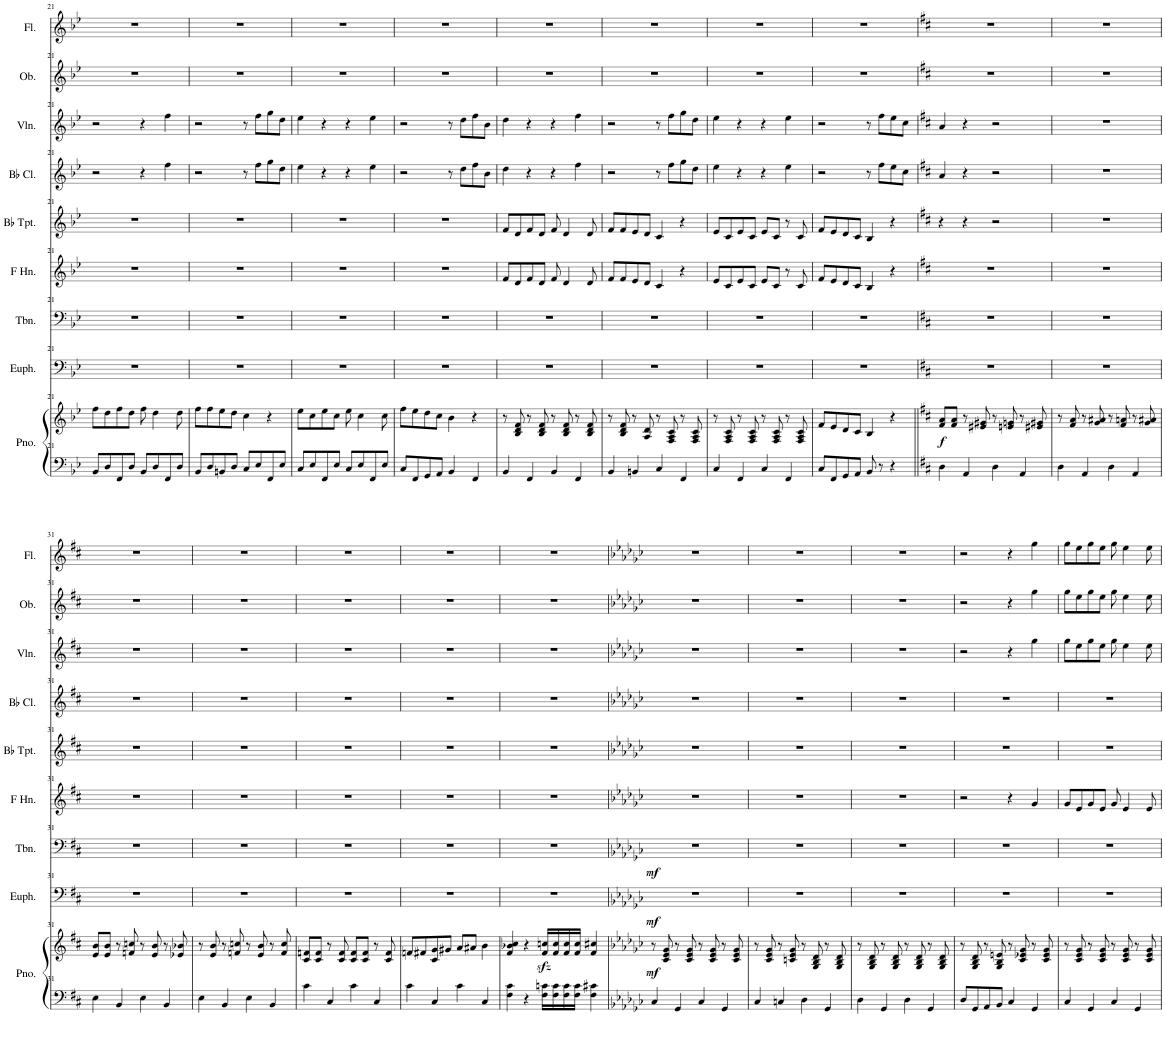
**kern	**kern	**dynam	**kern	**dynam	**kern	**dynam	**kern	**kern	**kern	**kern	**kern	**kern
*part9	*part9	*part9	*part8	*part8	*part7	*part7	*part6	*part5	*part4	*part3	*part2	*part1
*staff10	*staff9	*staff9/10	*staff8	*staff8	*staff7	*staff7	*staff6	*staff5	*staff4	*staff3	*staff2	*staff1
*I"Piano	*	*	*I"Euphonium	*	*I"Trombone	*	*I"Horn in F	*I"Bb Trumpet	*I"Bb Clarinet	*I"Violin	*I"Oboe	*I"Flute
*I'Pno.	*	*	*I'Euph.	*	*I'Tbn.	*	*	*I'Bb Tpt.	*I'Bb Cl.	*I'Vln.	*I'Ob.	*I'Fl.
!!LO:PB:g=z
*clefF4	*clefG2	*	*clefF4	*	*clefF4	*	*clefG2	*clefG2	*clefG2	*clefG2	*clefG2	*clefG2
*	*	*	*	*	*	*	*ITrd4c7	*ITrd1c2	*ITrd1c2	*	*	*
*k[b-e-]	*k[b-e-]	*	*k[b-e-]	*	*k[b-e-]	*	*k[b-e-]	*k[b-e-]	*k[b-e-]	*k[b-e-]	*k[b-e-]	*k[b-e-]
*M4/4	*M4/4	*	*M4/4	*	*M4/4	*	*M4/4	*M4/4	*M4/4	*M4/4	*M4/4	*M4/4
=21	=21	=21	=21	=21	=21	=21	=21	=21	=21	=21	=21	=21
8BB-/L	8ff\L	.	1r	.	1r	.	1r	1r	2r	2r	1r	1r
8D/	8dd\	.	.	.	.	.	.	.	.	.	.	.
8FF/	8ff\	.	.	.	.	.	.	.	.	.	.	.
8D/J	8dd\J	.	.	.	.	.	.	.	.	.	.	.
8BB-/L	8ff\	.	.	.	.	.	.	.	4r	4r	.	.
8D/	4dd\	.	.	.	.	.	.	.	.	.	.	.
8FF/	.	.	.	.	.	.	.	.	4ff\	4ff\	.	.
8D/J	8dd\	.	.	.	.	.	.	.	.	.	.	.
=22	=22	=22	=22	=22	=22	=22	=22	=22	=22	=22	=22	=22
8BB-/L	8ff\L	.	1r	.	1r	.	1r	1r	2r	2r	1r	1r
8D/	8ff\	.	.	.	.	.	.	.	.	.	.	.
8BBn/	8ee-\	.	.	.	.	.	.	.	.	.	.	.
8D/J	8dd\J	.	.	.	.	.	.	.	.	.	.	.
8C/L	4cc\	.	.	.	.	.	.	.	8r	8r	.	.
8E-/	.	.	.	.	.	.	.	.	8ff\L	8ff\L	.	.
8FF/	4r	.	.	.	.	.	.	.	8gg\	8gg\	.	.
8E-/J	.	.	.	.	.	.	.	.	8dd\J	8dd\J	.	.
=23	=23	=23	=23	=23	=23	=23	=23	=23	=23	=23	=23	=23
8C/L	8ee-\L	.	1r	.	1r	.	1r	1r	4ee-\	4ee-\	1r	1r
8E-/	8cc\	.	.	.	.	.	.	.	.	.	.	.
8FF/	8ee-\	.	.	.	.	.	.	.	4r	4r	.	.
8E-/J	8cc\J	.	.	.	.	.	.	.	.	.	.	.
8C/L	8ee-\	.	.	.	.	.	.	.	4r	4r	.	.
8E-/	4cc\	.	.	.	.	.	.	.	.	.	.	.
8FF/	.	.	.	.	.	.	.	.	4ee-\	4ee-\	.	.
8E-/J	8cc\	.	.	.	.	.	.	.	.	.	.	.
=24	=24	=24	=24	=24	=24	=24	=24	=24	=24	=24	=24	=24
8C/L	8ff\L	.	1r	.	1r	.	1r	1r	2r	2r	1r	1r
8FF/	8ee-\	.	.	.	.	.	.	.	.	.	.	.
8GG/	8dd\	.	.	.	.	.	.	.	.	.	.	.
8AA/J	8cc\J	.	.	.	.	.	.	.	.	.	.	.
4BB-/	4b-\	.	.	.	.	.	.	.	8r	8r	.	.
.	.	.	.	.	.	.	.	.	8dd\L	8dd\L	.	.
4FF/	4r	.	.	.	.	.	.	.	8ff\	8ff\	.	.
.	.	.	.	.	.	.	.	.	8b-\J	8b-\J	.	.
=25	=25	=25	=25	=25	=25	=25	=25	=25	=25	=25	=25	=25
4BB-/	8r	.	1r	.	1r	.	8f/L	8f/L	4dd\	4dd\	1r	1r
.	8B-/ 8d/ 8f/	.	.	.	.	.	8d/	8d/	.	.	.	.
4FF/	8r	.	.	.	.	.	8f/	8f/	4r	4r	.	.
.	8B-/ 8d/ 8f/	.	.	.	.	.	8d/J	8d/J	.	.	.	.
4BB-/	8r	.	.	.	.	.	8f/	8f/	4r	4r	.	.
.	8B-/ 8d/ 8f/	.	.	.	.	.	4d/	4d/	.	.	.	.
4FF/	8r	.	.	.	.	.	.	.	4ff\	4ff\	.	.
.	8B-/ 8d/ 8f/	.	.	.	.	.	8d/	8d/	.	.	.	.
=26	=26	=26	=26	=26	=26	=26	=26	=26	=26	=26	=26	=26
4BB-/	8r	.	1r	.	1r	.	8f/L	8f/L	2r	2r	1r	1r
.	8B-/ 8d/ 8f/	.	.	.	.	.	8f/	8f/	.	.	.	.
4BBn/	8r	.	.	.	.	.	8e-/	8e-/	.	.	.	.
.	8A/ 8d/	.	.	.	.	.	8d/J	8d/J	.	.	.	.
4C/	8r	.	.	.	.	.	4c/	4c/	8r	8r	.	.
.	8F/ 8A/ 8c/	.	.	.	.	.	.	.	8ff\L	8ff\L	.	.
4FF/	8r	.	.	.	.	.	4r	4r	8gg\	8gg\	.	.
.	8F/ 8A/ 8c/	.	.	.	.	.	.	.	8dd\J	8dd\J	.	.
=27	=27	=27	=27	=27	=27	=27	=27	=27	=27	=27	=27	=27
4C/	8r	.	1r	.	1r	.	8e-/L	8e-/L	4ee-\	4ee-\	1r	1r
.	8F/ 8A/ 8c/	.	.	.	.	.	8c/	8c/	.	.	.	.
4FF/	8r	.	.	.	.	.	8e-/	8e-/	4r	4r	.	.
.	8F/ 8A/ 8c/	.	.	.	.	.	8c/J	8c/J	.	.	.	.
4C/	8r	.	.	.	.	.	8e-/L	8e-/L	4r	4r	.	.
.	8F/ 8A/ 8c/	.	.	.	.	.	8c/J	8c/J	.	.	.	.
4FF/	8r	.	.	.	.	.	8r	8r	4ee-\	4ee-\	.	.
.	8F/ 8A/ 8c/	.	.	.	.	.	8c/	8c/	.	.	.	.
=28	=28	=28	=28	=28	=28	=28	=28	=28	=28	=28	=28	=28
8C/L	8f/L	.	1r	.	1r	.	8f/L	8f/L	2r	2r	1r	1r
8FF/	8e-/	.	.	.	.	.	8e-/	8e-/	.	.	.	.
8GG/	8d/	.	.	.	.	.	8d/	8d/	.	.	.	.
8AA/J	8c/J	.	.	.	.	.	8c/J	8c/J	.	.	.	.
8BB-/	4B-/	.	.	.	.	.	4B-/	4B-/	8r	8r	.	.
8r	.	.	.	.	.	.	.	.	8ff\L	8ff\L	.	.
4r	4r	.	.	.	.	.	4r	4r	8ee-\	8ee-\	.	.
.	.	.	.	.	.	.	.	.	8cc\J	8cc\J	.	.
=29	=29	=29	=29	=29	=29	=29	=29	=29	=29	=29	=29	=29
*k[f#c#]	*k[f#c#]	*	*k[f#c#]	*	*k[f#c#]	*	*k[f#c#]	*k[f#c#]	*k[f#c#]	*k[f#c#]	*k[f#c#]	*k[f#c#]
!	!	!LO:DY:b	!	!	!	!	!	!	!	!	!	!
4D\	8f#/ 8a/L	f	1r	.	1r	.	1r	4r	4a/	4a/	1r	1r
.	8f#/ 8a/J	.	.	.	.	.	.	.	.	.	.	.
4AA/	8r	.	.	.	.	.	.	4r	4r	4r	.	.
.	8e#X/ 8g#X/	.	.	.	.	.	.	.	.	.	.	.
4D\	8r	.	.	.	.	.	.	2r	2r	2r	.	.
.	8en/ 8gn/	.	.	.	.	.	.	.	.	.	.	.
4AA/	8r	.	.	.	.	.	.	.	.	.	.	.
.	8e#X/ 8g#X/	.	.	.	.	.	.	.	.	.	.	.
=30	=30	=30	=30	=30	=30	=30	=30	=30	=30	=30	=30	=30
4D\	8r	.	1r	.	1r	.	1r	1r	1r	1r	1r	1r
.	8f#/ 8a/	.	.	.	.	.	.	.	.	.	.	.
4AA/	8r	.	.	.	.	.	.	.	.	.	.	.
.	8g/ 8a#X/	.	.	.	.	.	.	.	.	.	.	.
4D\	8r	.	.	.	.	.	.	.	.	.	.	.
.	8f#/ 8an/	.	.	.	.	.	.	.	.	.	.	.
4AA/	8r	.	.	.	.	.	.	.	.	.	.	.
.	8g/ 8a#X/	.	.	.	.	.	.	.	.	.	.	.
!!LO:LB:g=z
=31	=31	=31	=31	=31	=31	=31	=31	=31	=31	=31	=31	=31
4E\	8e/ 8b/L	.	1r	.	1r	.	1r	1r	1r	1r	1r	1r
.	8e/ 8b/J	.	.	.	.	.	.	.	.	.	.	.
4BB/	8r	.	.	.	.	.	.	.	.	.	.	.
.	8fn/ 8ccn/	.	.	.	.	.	.	.	.	.	.	.
4E\	8r	.	.	.	.	.	.	.	.	.	.	.
.	8e/ 8b/	.	.	.	.	.	.	.	.	.	.	.
4BB/	8r	.	.	.	.	.	.	.	.	.	.	.
.	8e-X/ 8b-X/	.	.	.	.	.	.	.	.	.	.	.
=32	=32	=32	=32	=32	=32	=32	=32	=32	=32	=32	=32	=32
4E\	8r	.	1r	.	1r	.	1r	1r	1r	1r	1r	1r
.	8e/ 8b/	.	.	.	.	.	.	.	.	.	.	.
4BB/	8r	.	.	.	.	.	.	.	.	.	.	.
.	8fn/ 8ccn/	.	.	.	.	.	.	.	.	.	.	.
4E\	8r	.	.	.	.	.	.	.	.	.	.	.
.	8e/ 8b/	.	.	.	.	.	.	.	.	.	.	.
4BB/	8r	.	.	.	.	.	.	.	.	.	.	.
.	8f/ 8cc/	.	.	.	.	.	.	.	.	.	.	.
=33	=33	=33	=33	=33	=33	=33	=33	=33	=33	=33	=33	=33
4c#\	8c#/ 8fn/L	.	1r	.	1r	.	1r	1r	1r	1r	1r	1r
.	8c#/ 8f/J	.	.	.	.	.	.	.	.	.	.	.
4C#/	8r	.	.	.	.	.	.	.	.	.	.	.
.	8c#/ 8f/	.	.	.	.	.	.	.	.	.	.	.
4c#\	8c#/ 8f/L	.	.	.	.	.	.	.	.	.	.	.
.	8c#/ 8f/J	.	.	.	.	.	.	.	.	.	.	.
4C#/	8r	.	.	.	.	.	.	.	.	.	.	.
.	8c#/ 8f/	.	.	.	.	.	.	.	.	.	.	.
=34	=34	=34	=34	=34	=34	=34	=34	=34	=34	=34	=34	=34
4c#\	8fn/L	.	1r	.	1r	.	1r	1r	1r	1r	1r	1r
.	8f#X/	.	.	.	.	.	.	.	.	.	.	.
4C#/	8c#/ 8g/	.	.	.	.	.	.	.	.	.	.	.
.	8g#X/J	.	.	.	.	.	.	.	.	.	.	.
4c#\	8a/L	.	.	.	.	.	.	.	.	.	.	.
.	8a#X/J	.	.	.	.	.	.	.	.	.	.	.
4C#/	4b\	.	.	.	.	.	.	.	.	.	.	.
=35	=35	=35	=35	=35	=35	=35	=35	=35	=35	=35	=35	=35
4F#\ 4c#\	4f#/ 4b-X/ 4cc#/	.	1r	.	1r	.	1r	1r	1r	1r	1r	1r
4r	4r	.	.	.	.	.	.	.	.	.	.	.
16F#\ 16cn\LL	16f#/zz< 16ccn/zz<LL	.	.	.	.	.	.	.	.	.	.	.
16F#\ 16c\	16f#/ 16cc/	.	.	.	.	.	.	.	.	.	.	.
16F#\ 16c\	16f#/ 16cc/	.	.	.	.	.	.	.	.	.	.	.
16F#\ 16c\JJ	16f#/ 16cc/JJ	.	.	.	.	.	.	.	.	.	.	.
4F#\ 4c#X\	4f#/ 4cc#X/	.	.	.	.	.	.	.	.	.	.	.
=36	=36	=36	=36	=36	=36	=36	=36	=36	=36	=36	=36	=36
*k[b-e-a-d-g-c-]	*k[b-e-a-d-g-c-]	*	*k[b-e-a-d-g-c-]	*	*k[b-e-a-d-g-c-]	*	*k[b-e-a-d-g-c-]	*k[b-e-a-d-g-c-]	*k[b-e-a-d-g-c-]	*k[b-e-a-d-g-c-]	*k[b-e-a-d-g-c-]	*k[b-e-a-d-g-c-]
!	!	!LO:DY:b	!	!LO:DY:b	!	!LO:DY:b	!	!	!	!	!	!
4C-/	8r	mf	1r	mf	1r	mf	1r	1r	1r	1r	1r	1r
.	8c-/ 8e-/ 8g-/	.	.	.	.	.	.	.	.	.	.	.
4GG-/	8r	.	.	.	.	.	.	.	.	.	.	.
.	8c-/ 8e-/ 8g-/	.	.	.	.	.	.	.	.	.	.	.
4C-/	8r	.	.	.	.	.	.	.	.	.	.	.
.	8c-/ 8e-/ 8g-/	.	.	.	.	.	.	.	.	.	.	.
4GG-/	8r	.	.	.	.	.	.	.	.	.	.	.
.	8c-/ 8e-/ 8g-/	.	.	.	.	.	.	.	.	.	.	.
=37	=37	=37	=37	=37	=37	=37	=37	=37	=37	=37	=37	=37
4C-/	8r	.	1r	.	1r	.	1r	1r	1r	1r	1r	1r
.	8c-/ 8e-/ 8g-/	.	.	.	.	.	.	.	.	.	.	.
4Cn/	8r	.	.	.	.	.	.	.	.	.	.	.
.	8cn/ 8e-/ 8g-/	.	.	.	.	.	.	.	.	.	.	.
4D-\	8r	.	.	.	.	.	.	.	.	.	.	.
.	8G-/ 8B-/ 8d-/	.	.	.	.	.	.	.	.	.	.	.
4GG-/	8r	.	.	.	.	.	.	.	.	.	.	.
.	8G-/ 8B-/ 8d-/	.	.	.	.	.	.	.	.	.	.	.
=38	=38	=38	=38	=38	=38	=38	=38	=38	=38	=38	=38	=38
4D-\	8r	.	1r	.	1r	.	1r	1r	1r	1r	1r	1r
.	8G-/ 8B-/ 8d-/	.	.	.	.	.	.	.	.	.	.	.
4GG-/	8r	.	.	.	.	.	.	.	.	.	.	.
.	8G-/ 8B-/ 8d-/	.	.	.	.	.	.	.	.	.	.	.
4D-\	8r	.	.	.	.	.	.	.	.	.	.	.
.	8G-/ 8B-/ 8d-/	.	.	.	.	.	.	.	.	.	.	.
4GG-/	8r	.	.	.	.	.	.	.	.	.	.	.
.	8G-/ 8B-/ 8d-/	.	.	.	.	.	.	.	.	.	.	.
=39	=39	=39	=39	=39	=39	=39	=39	=39	=39	=39	=39	=39
8D-/L	8r	.	1r	.	1r	.	2r	1r	1r	2r	2r	2r
8GG-/	8G-/ 8B-/ 8d-/	.	.	.	.	.	.	.	.	.	.	.
8AA-/	8r	.	.	.	.	.	.	.	.	.	.	.
8BB-/J	8G-/ 8B-/ 8en/	.	.	.	.	.	.	.	.	.	.	.
4C-/	8r	.	.	.	.	.	4r	.	.	4r	4r	4r
.	8c-/ 8e-X/ 8g-/	.	.	.	.	.	.	.	.	.	.	.
4GG-/	8r	.	.	.	.	.	4g-/	.	.	4gg-\	4gg-\	4gg-\
.	8c-/ 8e-/ 8g-/	.	.	.	.	.	.	.	.	.	.	.
=40	=40	=40	=40	=40	=40	=40	=40	=40	=40	=40	=40	=40
4C-/	8r	.	1r	.	1r	.	8g-/L	1r	1r	8gg-\L	8gg-\L	8gg-\L
.	8c-/ 8e-/ 8g-/	.	.	.	.	.	8e-/	.	.	8ee-\	8ee-\	8ee-\
4GG-/	8r	.	.	.	.	.	8g-/	.	.	8gg-\	8gg-\	8gg-\
.	8c-/ 8e-/ 8g-/	.	.	.	.	.	8e-/J	.	.	8ee-\J	8ee-\J	8ee-\J
4C-/	8r	.	.	.	.	.	8g-/	.	.	8gg-\	8gg-\	8gg-\
.	8c-/ 8e-/ 8g-/	.	.	.	.	.	4e-/	.	.	4ee-\	4ee-\	4ee-\
4GG-/	8r	.	.	.	.	.	.	.	.	.	.	.
.	8c-/ 8e-/ 8g-/	.	.	.	.	.	8e-/	.	.	8ee-\	8ee-\	8ee-\
=	=	=	=	=	=	=	=	=	=	=	=	=
*-	*-	*-	*-	*-	*-	*-	*-	*-	*-	*-	*-	*-
